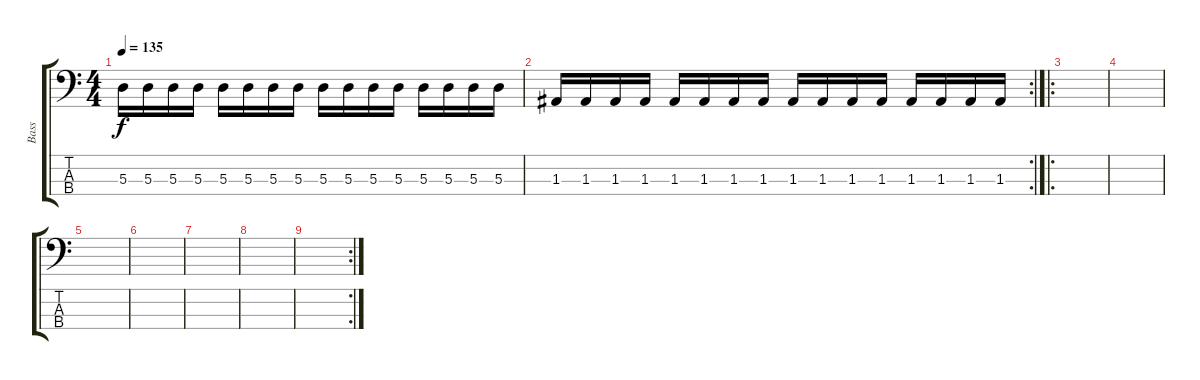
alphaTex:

\track ("Bass" "Bass") {instrument electricbassfinger}
\staff {score tabs}
\tuning (G2 D2 A1 E1) {hide}
\ts (4 4)
\tempo 135
\clef f4
\ks c
5.3.16{dy f} 5.3.16 5.3.16 5.3.16 5.3.16 5.3.16 5.3.16 5.3.16 5.3.16 5.3.16 5.3.16 5.3.16 5.3.16 5.3.16 5.3.16 5.3.16 |
\rc 2
1.3.16 1.3.16 1.3.16 1.3.16 1.3.16 1.3.16 1.3.16 1.3.16 1.3.16 1.3.16 1.3.16 1.3.16 1.3.16 1.3.16 1.3.16 1.3.16 |
\ro
|
|
|
|
|
|
\rc 2
